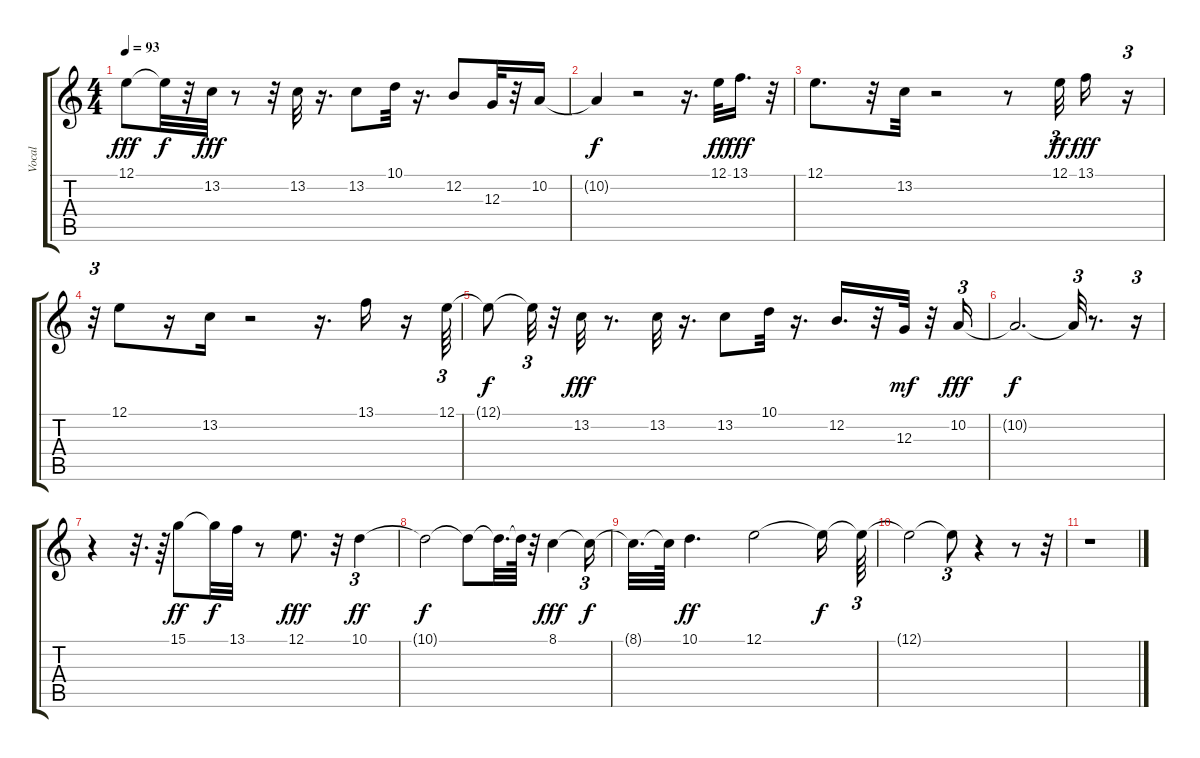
\track ("Vocal" "Vocal") {instrument vibraphone}
\staff {score tabs}
\tuning (E4 B3 G3 D3 A2 E2) {hide}
\ts (4 4)
\tempo 93
\clef g2
\ks c
12.1.8{dy fff} 12.1{t}.32{dy f} r.32 13.2.32{dy fff} r.8 r.32 13.2.32 r.16{d} 13.2.8 10.1.32 r.16{d} 12.2.8 12.3.32 r.32 10.2.16 |
10.2{t}.4{dy f} r.2 r.16{d} 12.1.32{dy ff} 13.1.16{d dy fff} r.32 |
12.1.8{d} r.32 13.2.32 r.2 r.8 12.1.32{tu (3 2) dy ff} 13.1.16{dy fff} r.16{tu (3 2)} |
r.32{tu (3 2)} 12.1.8 r.16 13.2.16 r.2 r.16{d} 13.1.16 r.16 12.1.64{tu (3 2)} |
12.1{t}.8{dy f} 12.1{t}.32{tu (3 2)} r.32 13.2.32{dy fff} r.8{d} 13.2.32 r.16{d} 13.2.8 10.1.32 r.16{d} 12.2.16{d} r.32 12.3.32{dy mf} r.32 10.2.16{tu (3 2) dy fff} |
10.2{t}.2{d dy f} 10.2{t}.32{tu (3 2)} r.8{d} r.16{tu (3 2)} |
r.4 r.32{d} r.64 15.1.8{dy ff} 15.1{t}.32{dy f} 13.1.32 r.8 12.1.8{d dy fff} r.32 10.1.4{tu (3 2) dy ff} |
10.1{t}.2{dy f} 10.1{t}.8 10.1{t}.32{d} 10.1{t}.64 r.32 8.1.4{dy fff} 8.1{t}.16{tu (3 2) dy f} |
8.1{t}.32{d} 8.1{t}.64 10.1.4{d dy ff} 12.1.2 12.1{t}.16{dy f} 12.1{t}.64{tu (3 2)} |
12.1{t}.2 12.1{t}.8{tu (3 2)} r.4 r.8 r.32 |
r.1
